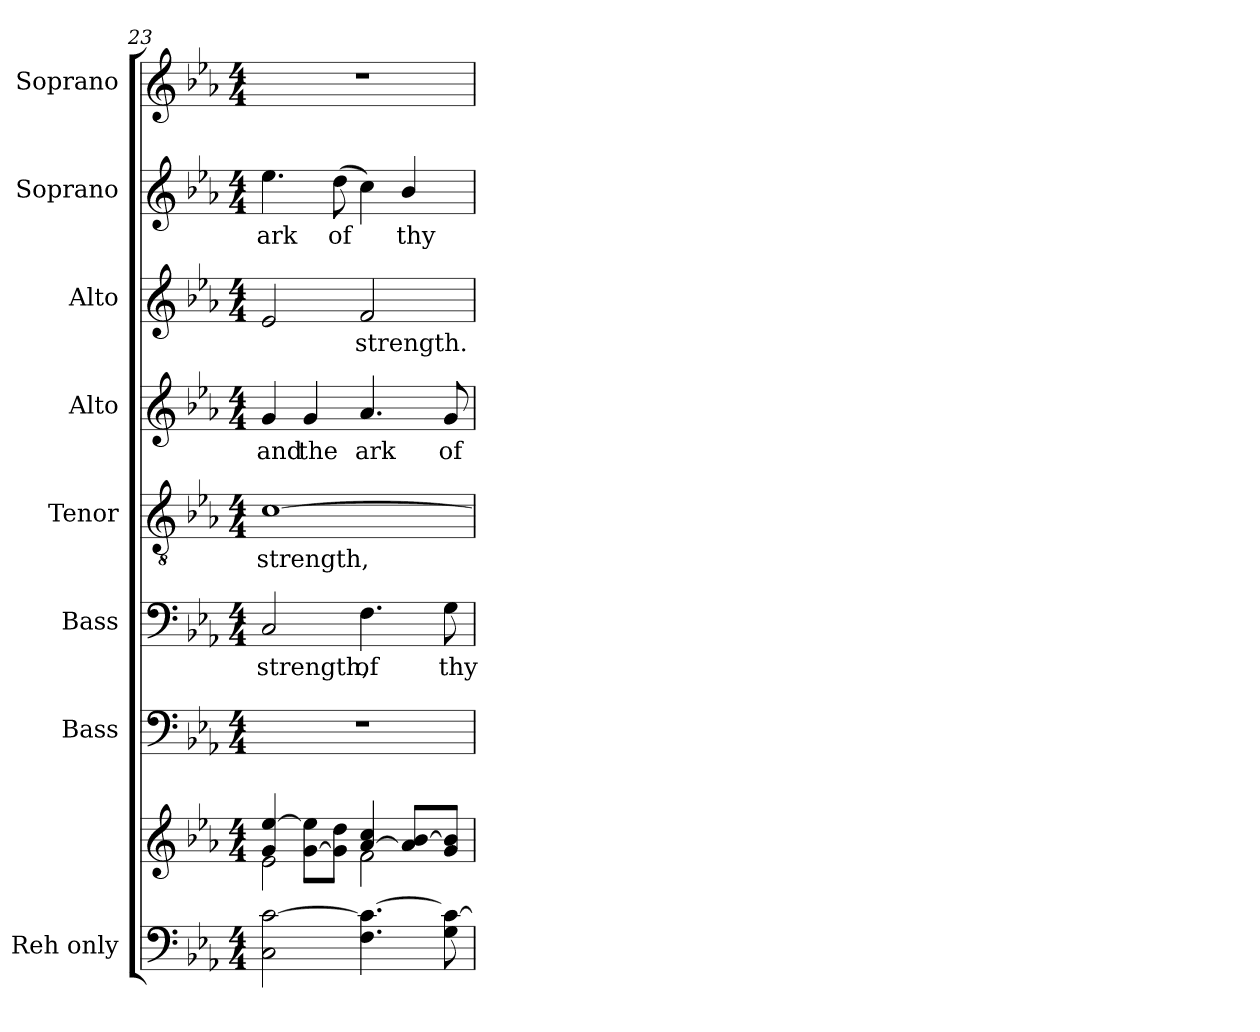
**kern	**kern	**kern	**kern	**text	**kern	**text	**kern	**text	**kern	**text	**kern	**text	**kern
*part8	*part8	*part7	*part6	*part6	*part5	*part5	*part4	*part4	*part3	*part3	*part2	*part2	*part1
*staff9	*staff8	*staff7	*staff6	*staff6	*staff5	*staff5	*staff4	*staff4	*staff3	*staff3	*staff2	*staff2	*staff1
*I"Reh only	*	*I"Bass	*I"Bass	*	*I"Tenor	*	*I"Alto	*	*I"Alto	*	*I"Soprano	*	*I"Soprano
*I'Reh only	*	*I'B.	*I'B.	*	*I'T.	*	*I'A.	*	*I'A.	*	*I'S.	*	*I'S.
*clefF4	*clefG2	*clefF4	*clefF4	*	*clefGv2	*	*clefG2	*	*clefG2	*	*clefG2	*	*clefG2
*	*	*	*	*	*ITrd7c12	*	*	*	*	*	*	*	*
*k[b-e-a-]	*k[b-e-a-]	*k[b-e-a-]	*k[b-e-a-]	*	*k[b-e-a-]	*	*k[b-e-a-]	*	*k[b-e-a-]	*	*k[b-e-a-]	*	*k[b-e-a-]
*E-:	*E-:	*E-:	*E-:	*	*E-:	*	*E-:	*	*E-:	*	*E-:	*	*E-:
*M4/4	*M4/4	*M4/4	*M4/4	*	*M4/4	*	*M4/4	*	*M4/4	*	*M4/4	*	*M4/4
=23	=23	=23	=23	=23	=23	=23	=23	=23	=23	=23	=23	=23	=23
*	*^	*	*	*	*	*	*	*	*	*	*	*	*
!	!	!	!	!	!LO:LY:b:color=#000000	!	!	!	!	!	!	!	!	!
!	!	!	!	!	!	!	!LO:LY:b:color=#000000	!	!	!	!	!	!	!
!	!	!	!	!	!	!	!	!	!LO:LY:b:color=#000000	!	!	!	!	!
!	!	!	!	!	!	!	!	!	!	!	!	!	!LO:LY:b:color=#000000	!
2Ci\ [2ci	4gi/ [4ee-i	2e-i\	1r	2Ci/	strength,	[1Ci	strength,	4gi/	and	2e-i/	.	4.ee-i\	ark	1r
!	!	!	!	!	!	!	!	!	!LO:LY:b:color=#000000	!	!	!	!	!
.	[8gi\ 8ee-i]\L	.	.	.	.	.	.	4gi/	the	.	.	.	.	.
!	!	!	!	!	!	!	!	!	!	!	!	!	!LO:LY:b:color=#000000	!
.	8gi]\ 8ddi\J	.	.	.	.	.	.	.	.	.	.	(8ddi\	of	.
!	!	!	!	!	!LO:LY:b:color=#000000	!	!	!	!	!	!	!	!	!
!	!	!	!	!	!	!	!	!	!LO:LY:b:color=#000000	!	!	!	!	!
!	!	!	!	!	!	!	!	!	!	!	!LO:LY:b:color=#000000	!	!	!
4.Fi\ 4.ci_	[4a-i/ 4cci	2fi\	.	4.Fi\	of	.	.	4.a-i/	ark	2fi/	strength.	4cci\)	.	.
!	!	!	!	!	!	!	!	!	!	!	!	!	!LO:LY:b:color=#000000	!
.	8a-i]/ [8b-i/L	.	.	.	.	.	.	.	.	.	.	4b-i/	thy	.
!	!	!	!	!	!LO:LY:b:color=#000000	!	!	!	!	!	!	!	!	!
!	!	!	!	!	!	!	!	!	!LO:LY:b:color=#000000	!	!	!	!	!
8Gi\ 8ci_	8gi/ 8b-i]/J	.	.	8Gi\	thy	.	.	8gi/	of	.	.	.	.	.
*	*v	*v	*	*	*	*	*	*	*	*	*	*	*	*
=	=	=	=	=	=	=	=	=	=	=	=	=	=
*-	*-	*-	*-	*-	*-	*-	*-	*-	*-	*-	*-	*-	*-
